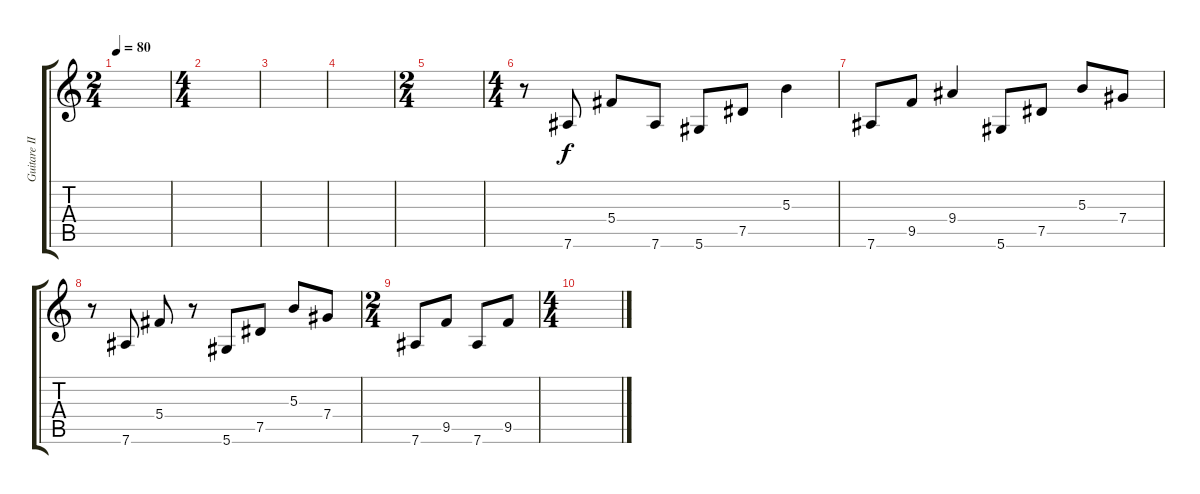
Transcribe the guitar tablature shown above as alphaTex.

\track ("Guitare III" "Guitare II") {instrument distortionguitar}
\staff {score tabs}
\tuning (Eb4 Bb3 Gb3 Db3 Ab2 Eb2) {hide}
\ts (2 4)
\tempo 80
\clef g2
\ks c
|
\ts (4 4)
|
|
|
\ts (2 4)
|
\ts (4 4)
r.8 7.6.8 5.4.8 7.6.8 5.6.8 7.5.8 5.3.4 |
7.6.8 9.5.8 9.4.4 5.6.8 7.5.8 5.3.8 7.4.8 |
r.8 7.6.8 5.4.8 r.8 5.6.8 7.5.8 5.3.8 7.4.8 |
\ts (2 4)
7.6.8 9.5.8 7.6.8 9.5.8 |
\ts (4 4)
